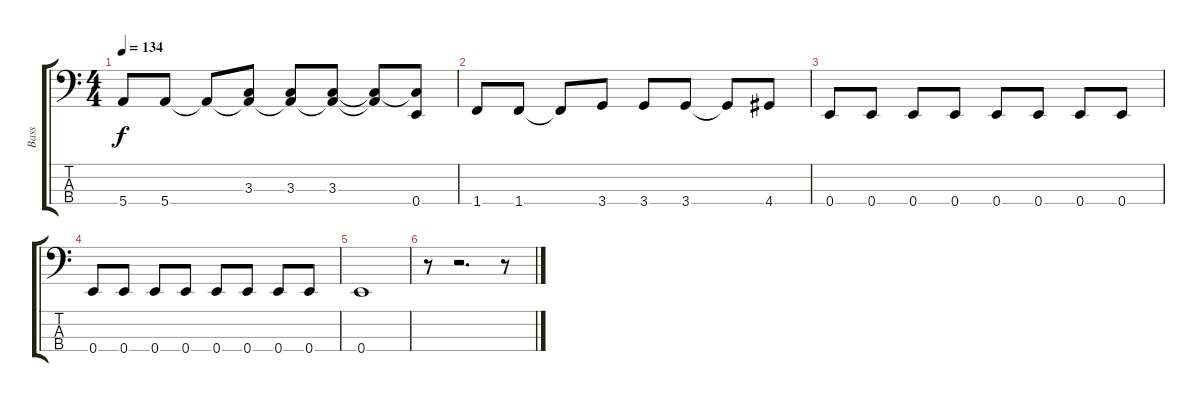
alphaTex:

\track ("Bass" "Bass") {instrument electricbasspick}
\staff {score tabs}
\tuning (G2 D2 A1 E1) {hide}
\ts (4 4)
\tempo 134
\clef f4
\ks c
5.4.8{dy f} 5.4.8 5.4{t}.8 (3.3 5.4{t}).8 (3.3 5.4{t}).8 (3.3 5.4{t}).8 (3.3{t} 5.4{t}).8 (3.3{t} 0.4).8 |
1.4.8 1.4.8 1.4{t}.8 3.4.8 3.4.8 3.4.8 3.4{t}.8 4.4.8 |
0.4.8 0.4.8 0.4.8 0.4.8 0.4.8 0.4.8 0.4.8 0.4.8 |
0.4.8 0.4.8 0.4.8 0.4.8 0.4.8 0.4.8 0.4.8 0.4.8 |
0.4.1 |
r.8 r.2{d} r.8
